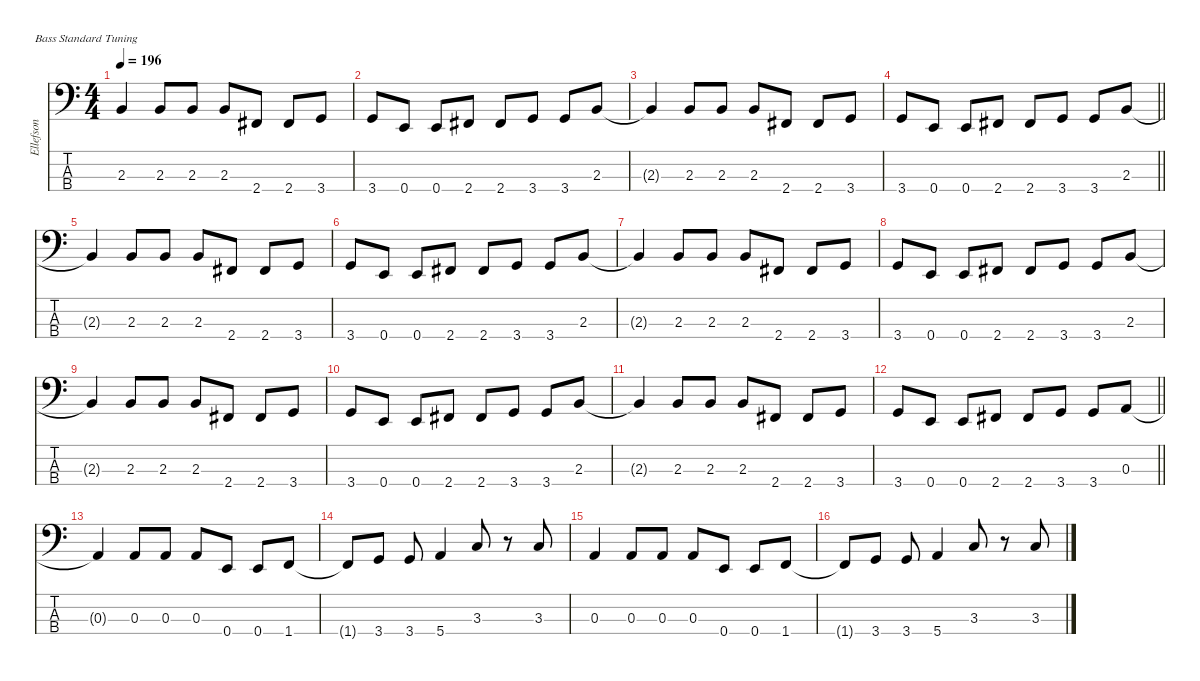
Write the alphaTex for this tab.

\defaultSystemsLayout 4
\hideDynamics
\bracketExtendMode nobrackets
\firstSystemTrackNameMode fullname
\otherSystemsTrackNameOrientation horizontal
\track ("Ellefson" "el.bs.") {instrument electricbasspick}
\staff {score tabs}
\tuning (G2 D2 A1 E1)
\ts (4 4)
\tempo 196
\clef f4
\ks c
2.3{t}.4{dy f beam Up} 2.3.8{beam Up} 2.3.8{beam Up} 2.3.8{beam Up} 2.4{acc #}.8{beam Up} 2.4{acc #}.8{beam Up} 3.4.8{beam Up} |
3.4.8{beam Up} 0.4.8{beam Up} 0.4.8{beam Up} 2.4{acc #}.8{beam Up} 2.4{acc #}.8{beam Up} 3.4.8{beam Up} 3.4.8{beam Up} 2.3.8{beam Up} |
2.3{t}.4{beam Up} 2.3.8{beam Up} 2.3.8{beam Up} 2.3.8{beam Up} 2.4{acc #}.8{beam Up} 2.4{acc #}.8{beam Up} 3.4.8{beam Up} |
\barLineRight lightlight
3.4.8{beam Up} 0.4.8{beam Up} 0.4.8{beam Up} 2.4{acc #}.8{beam Up} 2.4{acc #}.8{beam Up} 3.4.8{beam Up} 3.4.8{beam Up} 2.3.8{beam Up} |
2.3{t}.4{beam Up} 2.3.8{beam Up} 2.3.8{beam Up} 2.3.8{beam Up} 2.4{acc #}.8{beam Up} 2.4{acc #}.8{beam Up} 3.4.8{beam Up} |
3.4.8{beam Up} 0.4.8{beam Up} 0.4.8{beam Up} 2.4{acc #}.8{beam Up} 2.4{acc #}.8{beam Up} 3.4.8{beam Up} 3.4.8{beam Up} 2.3.8{beam Up} |
2.3{t}.4{beam Up} 2.3.8{beam Up} 2.3.8{beam Up} 2.3.8{beam Up} 2.4{acc #}.8{beam Up} 2.4{acc #}.8{beam Up} 3.4.8{beam Up} |
3.4.8{beam Up} 0.4.8{beam Up} 0.4.8{beam Up} 2.4{acc #}.8{beam Up} 2.4{acc #}.8{beam Up} 3.4.8{beam Up} 3.4.8{beam Up} 2.3.8{beam Up} |
2.3{t}.4{beam Up} 2.3.8{beam Up} 2.3.8{beam Up} 2.3.8{beam Up} 2.4{acc #}.8{beam Up} 2.4{acc #}.8{beam Up} 3.4.8{beam Up} |
3.4.8{beam Up} 0.4.8{beam Up} 0.4.8{beam Up} 2.4{acc #}.8{beam Up} 2.4{acc #}.8{beam Up} 3.4.8{beam Up} 3.4.8{beam Up} 2.3.8{beam Up} |
2.3{t}.4{beam Up} 2.3.8{beam Up} 2.3.8{beam Up} 2.3.8{beam Up} 2.4{acc #}.8{beam Up} 2.4{acc #}.8{beam Up} 3.4.8{beam Up} |
\barLineRight lightlight
3.4.8{beam Up} 0.4.8{beam Up} 0.4.8{beam Up} 2.4{acc #}.8{beam Up} 2.4{acc #}.8{beam Up} 3.4.8{beam Up} 3.4.8{beam Up} 0.3.8{beam Up} |
0.3{t}.4{beam Up} 0.3.8{beam Up} 0.3.8{beam Up} 0.3.8{beam Up} 0.4.8{beam Up} 0.4.8{beam Up} 1.4.8{beam Up} |
1.4{t}.8{beam Up} 3.4.8{beam Up} 3.4.8{beam Up} 5.4.4{beam Up} 3.3.8{beam Up} r.8{beam Up} 3.3.8{beam Up} |
0.3.4{beam Up} 0.3.8{beam Up} 0.3.8{beam Up} 0.3.8{beam Up} 0.4.8{beam Up} 0.4.8{beam Up} 1.4.8{beam Up} |
1.4{t}.8{beam Up} 3.4.8{beam Up} 3.4.8{beam Up} 5.4.4{beam Up} 3.3.8{beam Up} r.8{beam Up} 3.3.8{beam Up}
